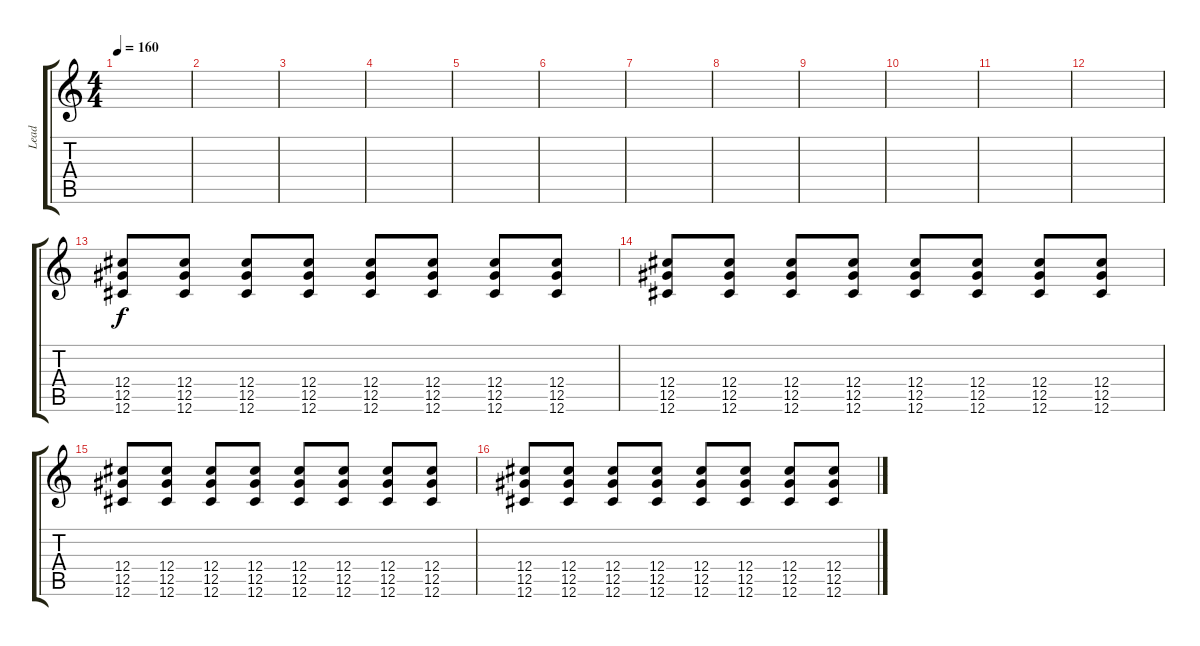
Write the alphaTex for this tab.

\track ("Lead" "Lead") {instrument distortionguitar}
\staff {score tabs}
\tuning (Eb4 Bb3 Gb3 Db3 Ab2 Db2) {hide}
\ts (4 4)
\tempo 160
\clef g2
\ks c
|
|
|
|
|
|
|
|
|
|
|
|
(12.4 12.5 12.6).8{volume 13} (12.4 12.5 12.6).8 (12.4 12.5 12.6).8 (12.4 12.5 12.6).8 (12.4 12.5 12.6).8 (12.4 12.5 12.6).8 (12.4 12.5 12.6).8 (12.4 12.5 12.6).8 |
(12.4 12.5 12.6).8 (12.4 12.5 12.6).8 (12.4 12.5 12.6).8 (12.4 12.5 12.6).8 (12.4 12.5 12.6).8 (12.4 12.5 12.6).8 (12.4 12.5 12.6).8 (12.4 12.5 12.6).8 |
(12.4 12.5 12.6).8{volume 13} (12.4 12.5 12.6).8 (12.4 12.5 12.6).8 (12.4 12.5 12.6).8 (12.4 12.5 12.6).8 (12.4 12.5 12.6).8 (12.4 12.5 12.6).8 (12.4 12.5 12.6).8 |
(12.4 12.5 12.6).8 (12.4 12.5 12.6).8 (12.4 12.5 12.6).8 (12.4 12.5 12.6).8 (12.4 12.5 12.6).8 (12.4 12.5 12.6).8 (12.4 12.5 12.6).8 (12.4 12.5 12.6).8
